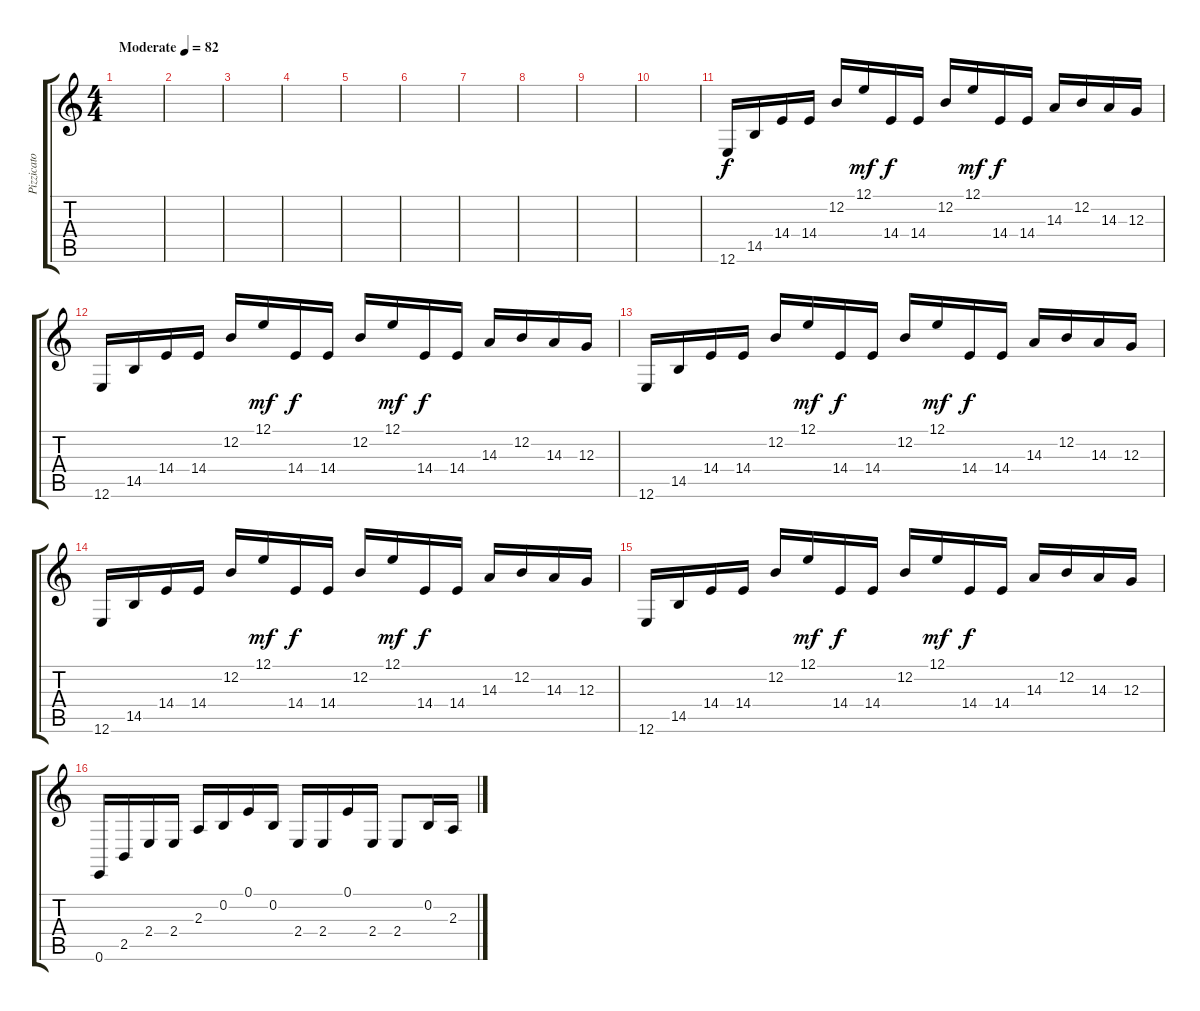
\track ("Pizzicato" "Pizzicato") {instrument pizzicatostrings}
\staff {score tabs}
\tuning (E4 B3 G3 D3 A2 E2) {hide}
\ts (4 4)
\tempo (82 "Moderate")
\clef g2
\ks c
|
|
|
|
|
|
|
|
|
|
12.6.16 14.5.16 14.4.16 14.4.16 12.2.16 12.1.16{dy mf} 14.4.16{dy f} 14.4.16 12.2.16 12.1.16{dy mf} 14.4.16{dy f} 14.4.16 14.3.16 12.2.16 14.3.16 12.3.16 |
12.6.16 14.5.16 14.4.16 14.4.16 12.2.16 12.1.16{dy mf} 14.4.16{dy f} 14.4.16 12.2.16 12.1.16{dy mf} 14.4.16{dy f} 14.4.16 14.3.16 12.2.16 14.3.16 12.3.16 |
12.6.16 14.5.16 14.4.16 14.4.16 12.2.16 12.1.16{dy mf} 14.4.16{dy f} 14.4.16 12.2.16 12.1.16{dy mf} 14.4.16{dy f} 14.4.16 14.3.16 12.2.16 14.3.16 12.3.16 |
12.6.16 14.5.16 14.4.16 14.4.16 12.2.16 12.1.16{dy mf} 14.4.16{dy f} 14.4.16 12.2.16 12.1.16{dy mf} 14.4.16{dy f} 14.4.16 14.3.16 12.2.16 14.3.16 12.3.16 |
12.6.16 14.5.16 14.4.16 14.4.16 12.2.16 12.1.16{dy mf} 14.4.16{dy f} 14.4.16 12.2.16 12.1.16{dy mf} 14.4.16{dy f} 14.4.16 14.3.16 12.2.16 14.3.16 12.3.16 |
0.6.16 2.5.16 2.4.16 2.4.16 2.3.16 0.2.16 0.1.16 0.2.16 2.4.16 2.4.16 0.1.16 2.4.16 2.4.8 0.2.16 2.3.16
